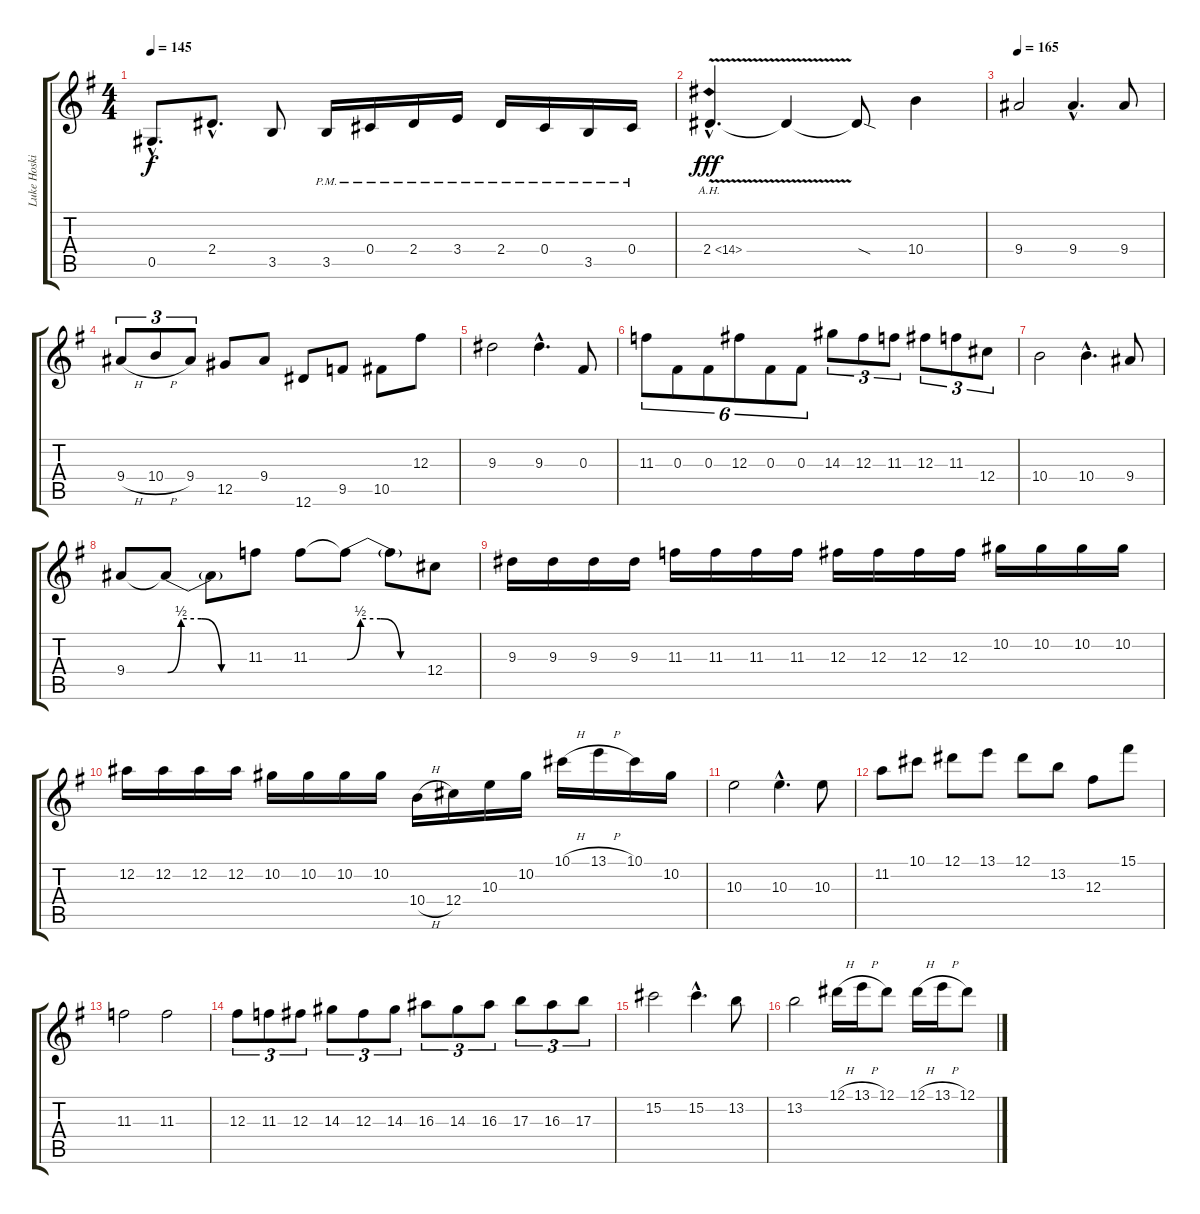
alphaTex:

\track ("Luke Hoskin" "Luke Hoski") {instrument overdrivenguitar}
\staff {score tabs}
\tuning (Eb4 Bb3 Gb3 Db3 Ab2 Eb2) {hide}
\ts (4 4)
\tempo 145
\clef g2
\ks g
0.5{hac}.8{d dy f} 2.4{hac}.8{d} 3.5.8 3.5{pm}.16 0.4{pm}.16 2.4{pm}.16 3.4{pm}.16 2.4{pm}.16 0.4{pm}.16 3.5{pm}.16 0.4{pm}.16 |
2.4{ah 12 v hac}.4{d dy fff balance 8} 2.4{t}.4 2.4{sod t}.8 10.4.4 |
\tempo 165
9.4.2 9.4{hac}.4{d} 9.4.8 |
9.4{h}.8{tu (3 2)} 10.4{h}.8{tu (3 2)} 9.4.8{tu (3 2)} 12.5.8 9.4.8 12.6.8 9.5.8 10.5.8 12.3.8 |
9.3.2 9.3{hac}.4{d} 0.3.8 |
11.3.8{tu (6 4)} 0.3.8{tu (6 4)} 0.3.8{tu (6 4)} 12.3.8{tu (6 4)} 0.3.8{tu (6 4)} 0.3.8{tu (6 4)} 14.3.8{tu (3 2)} 12.3.8{tu (3 2)} 11.3.8{tu (3 2)} 12.3.8{tu (3 2)} 11.3.8{tu (3 2)} 12.4.8{tu (3 2)} |
10.4.2 10.4{hac}.4{d} 9.4.8 |
9.4.8 9.4{be (custom 0 0 10 2 25 2 40 0 60 0) t}.8 9.4{t}.8 11.3.8 11.3.8 11.3{be (custom 0 0 10 2 25 2 40 0 60 0) t}.8 11.3{t}.8 12.4.8 |
9.3.16 9.3.16 9.3.16 9.3.16 11.3.16 11.3.16 11.3.16 11.3.16 12.3.16 12.3.16 12.3.16 12.3.16 10.2.16 10.2.16 10.2.16 10.2.16 |
12.2.16 12.2.16 12.2.16 12.2.16 10.2.16 10.2.16 10.2.16 10.2.16 10.4{h}.16 12.4.16 10.3.16 10.2.16 10.1{h}.16 13.1{h}.16 10.1.16 10.2.16 |
10.3.2 10.3{hac}.4{d} 10.3.8 |
11.2.8 10.1.8 12.1.8 13.1.8 12.1.8 13.2.8 12.3.8 15.1.8 |
11.3.2 11.3.2 |
12.3.8{tu (3 2)} 11.3.8{tu (3 2)} 12.3.8{tu (3 2)} 14.3.8{tu (3 2)} 12.3.8{tu (3 2)} 14.3.8{tu (3 2)} 16.3.8{tu (3 2)} 14.3.8{tu (3 2)} 16.3.8{tu (3 2)} 17.3.8{tu (3 2)} 16.3.8{tu (3 2)} 17.3.8{tu (3 2)} |
15.2.2 15.2{hac}.4{d} 13.2.8 |
13.2.2 12.1{h}.16 13.1{h}.16 12.1.8 12.1{h}.16 13.1{h}.16 12.1.8
